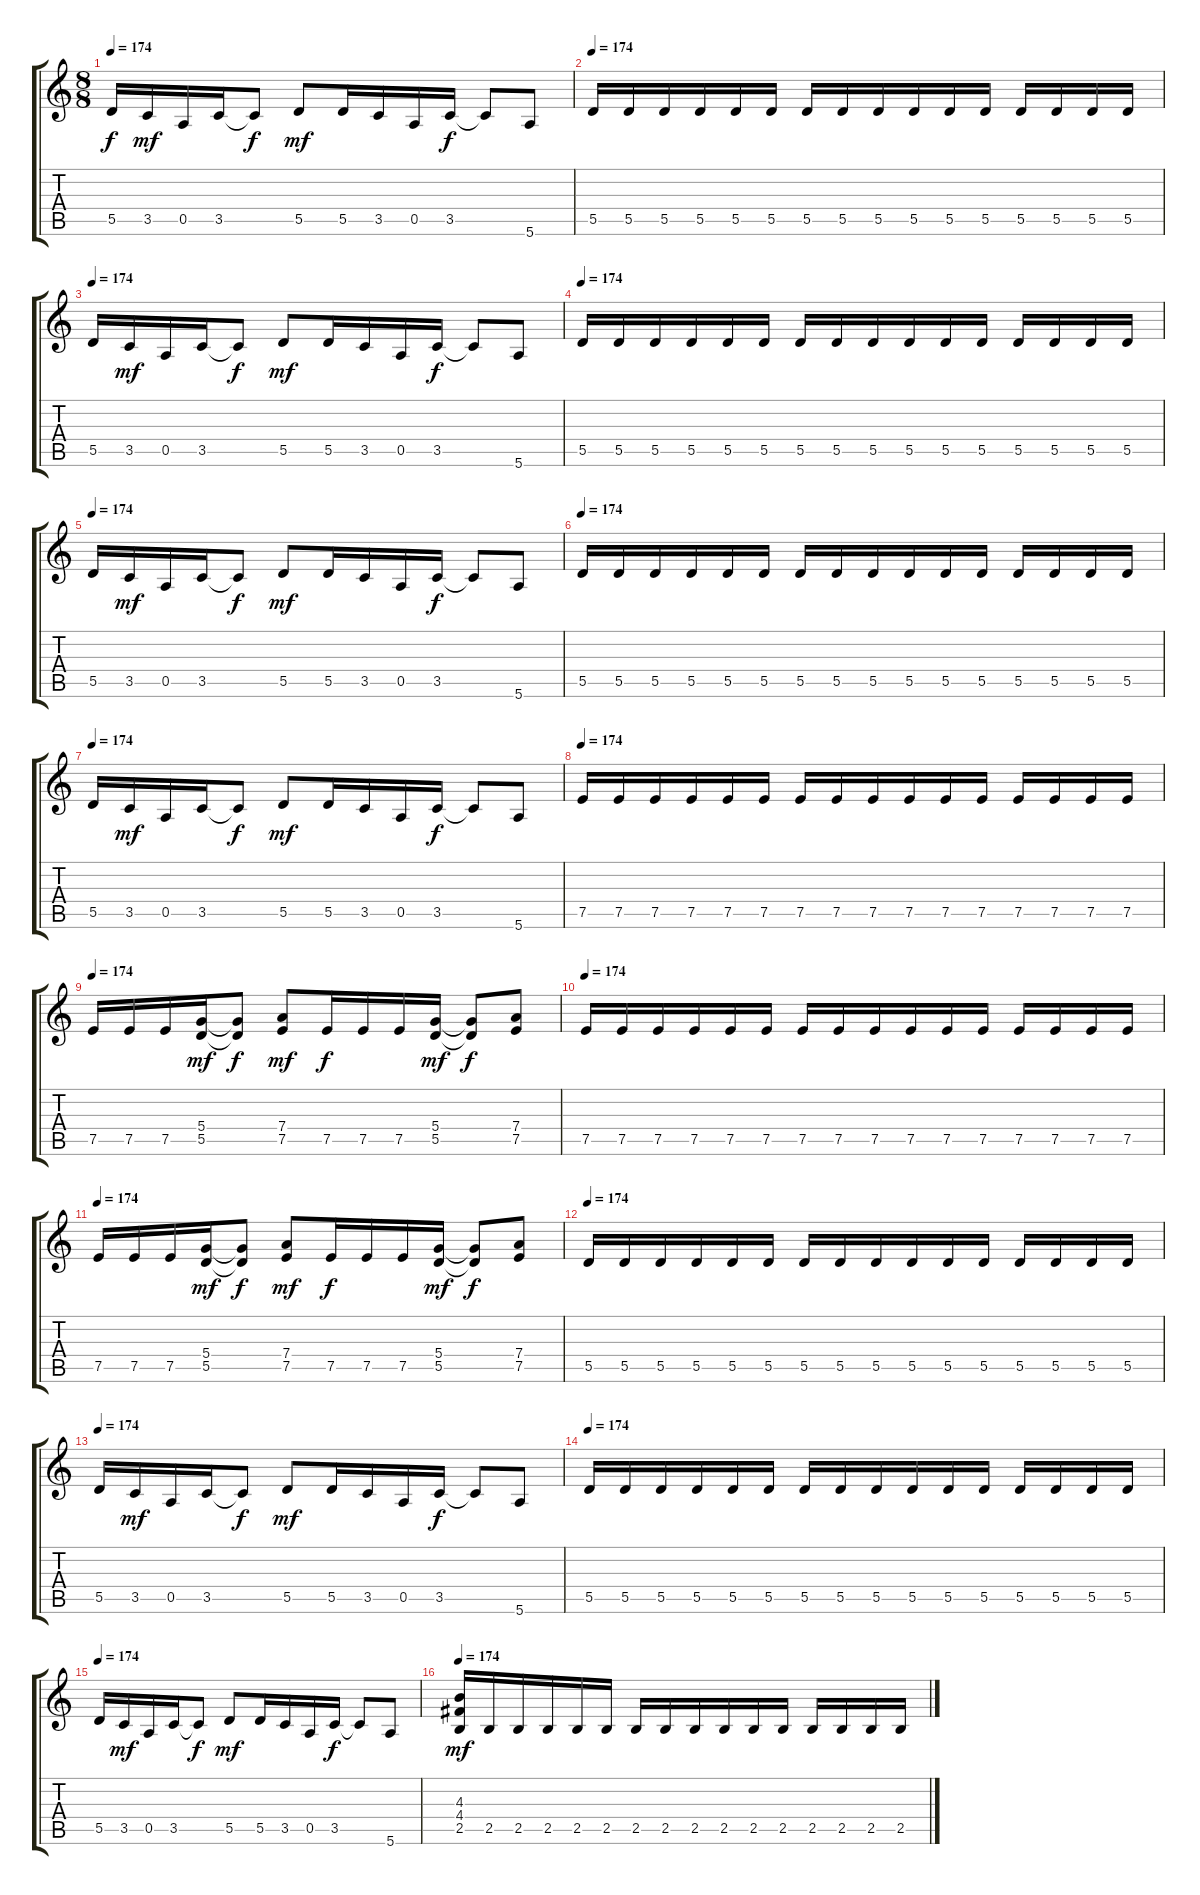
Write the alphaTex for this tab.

\track "" {instrument distortionguitar}
\staff {score tabs}
\tuning (E4 B3 G3 D3 A2 E2) {hide}
\ts (8 8)
\tempo 174
\clef g2
\ks c
5.5.16{dy f} 3.5.16{dy mf} 0.5.16 3.5.16 3.5{t}.8{dy f} 5.5.8{dy mf} 5.5.16 3.5.16 0.5.16 3.5.16{dy f} 3.5{t}.8 5.6.8 |
\tempo 174
5.5.16 5.5.16 5.5.16 5.5.16 5.5.16 5.5.16 5.5.16 5.5.16 5.5.16 5.5.16 5.5.16 5.5.16 5.5.16 5.5.16 5.5.16 5.5.16 |
\tempo 174
5.5.16 3.5.16{dy mf} 0.5.16 3.5.16 3.5{t}.8{dy f} 5.5.8{dy mf} 5.5.16 3.5.16 0.5.16 3.5.16{dy f} 3.5{t}.8 5.6.8 |
\tempo 174
5.5.16 5.5.16 5.5.16 5.5.16 5.5.16 5.5.16 5.5.16 5.5.16 5.5.16 5.5.16 5.5.16 5.5.16 5.5.16 5.5.16 5.5.16 5.5.16 |
\tempo 174
5.5.16 3.5.16{dy mf} 0.5.16 3.5.16 3.5{t}.8{dy f} 5.5.8{dy mf} 5.5.16 3.5.16 0.5.16 3.5.16{dy f} 3.5{t}.8 5.6.8 |
\tempo 174
5.5.16 5.5.16 5.5.16 5.5.16 5.5.16 5.5.16 5.5.16 5.5.16 5.5.16 5.5.16 5.5.16 5.5.16 5.5.16 5.5.16 5.5.16 5.5.16 |
\tempo 174
5.5.16 3.5.16{dy mf} 0.5.16 3.5.16 3.5{t}.8{dy f} 5.5.8{dy mf} 5.5.16 3.5.16 0.5.16 3.5.16{dy f} 3.5{t}.8 5.6.8 |
\tempo 174
7.5.16 7.5.16 7.5.16 7.5.16 7.5.16 7.5.16 7.5.16 7.5.16 7.5.16 7.5.16 7.5.16 7.5.16 7.5.16 7.5.16 7.5.16 7.5.16 |
\tempo 174
7.5.16 7.5.16 7.5.16 (5.4 5.5).16{dy mf} (5.4{t} 5.5{t}).8{dy f} (7.4 7.5).8{dy mf} 7.5.16{dy f} 7.5.16 7.5.16 (5.4 5.5).16{dy mf} (5.4{t} 5.5{t}).8{dy f} (7.4 7.5).8 |
\tempo 174
7.5.16 7.5.16 7.5.16 7.5.16 7.5.16 7.5.16 7.5.16 7.5.16 7.5.16 7.5.16 7.5.16 7.5.16 7.5.16 7.5.16 7.5.16 7.5.16 |
\tempo 174
7.5.16 7.5.16 7.5.16 (5.4 5.5).16{dy mf} (5.4{t} 5.5{t}).8{dy f} (7.4 7.5).8{dy mf} 7.5.16{dy f} 7.5.16 7.5.16 (5.4 5.5).16{dy mf} (5.4{t} 5.5{t}).8{dy f} (7.4 7.5).8 |
\tempo 174
5.5.16 5.5.16 5.5.16 5.5.16 5.5.16 5.5.16 5.5.16 5.5.16 5.5.16 5.5.16 5.5.16 5.5.16 5.5.16 5.5.16 5.5.16 5.5.16 |
\tempo 174
5.5.16 3.5.16{dy mf} 0.5.16 3.5.16 3.5{t}.8{dy f} 5.5.8{dy mf} 5.5.16 3.5.16 0.5.16 3.5.16{dy f} 3.5{t}.8 5.6.8 |
\tempo 174
5.5.16 5.5.16 5.5.16 5.5.16 5.5.16 5.5.16 5.5.16 5.5.16 5.5.16 5.5.16 5.5.16 5.5.16 5.5.16 5.5.16 5.5.16 5.5.16 |
\tempo 174
5.5.16 3.5.16{dy mf} 0.5.16 3.5.16 3.5{t}.8{dy f} 5.5.8{dy mf} 5.5.16 3.5.16 0.5.16 3.5.16{dy f} 3.5{t}.8 5.6.8 |
\tempo 174
(4.3 4.4 2.5).16{dy mf} 2.5.16 2.5.16 2.5.16 2.5.16 2.5.16 2.5.16 2.5.16 2.5.16 2.5.16 2.5.16 2.5.16 2.5.16 2.5.16 2.5.16 2.5.16
